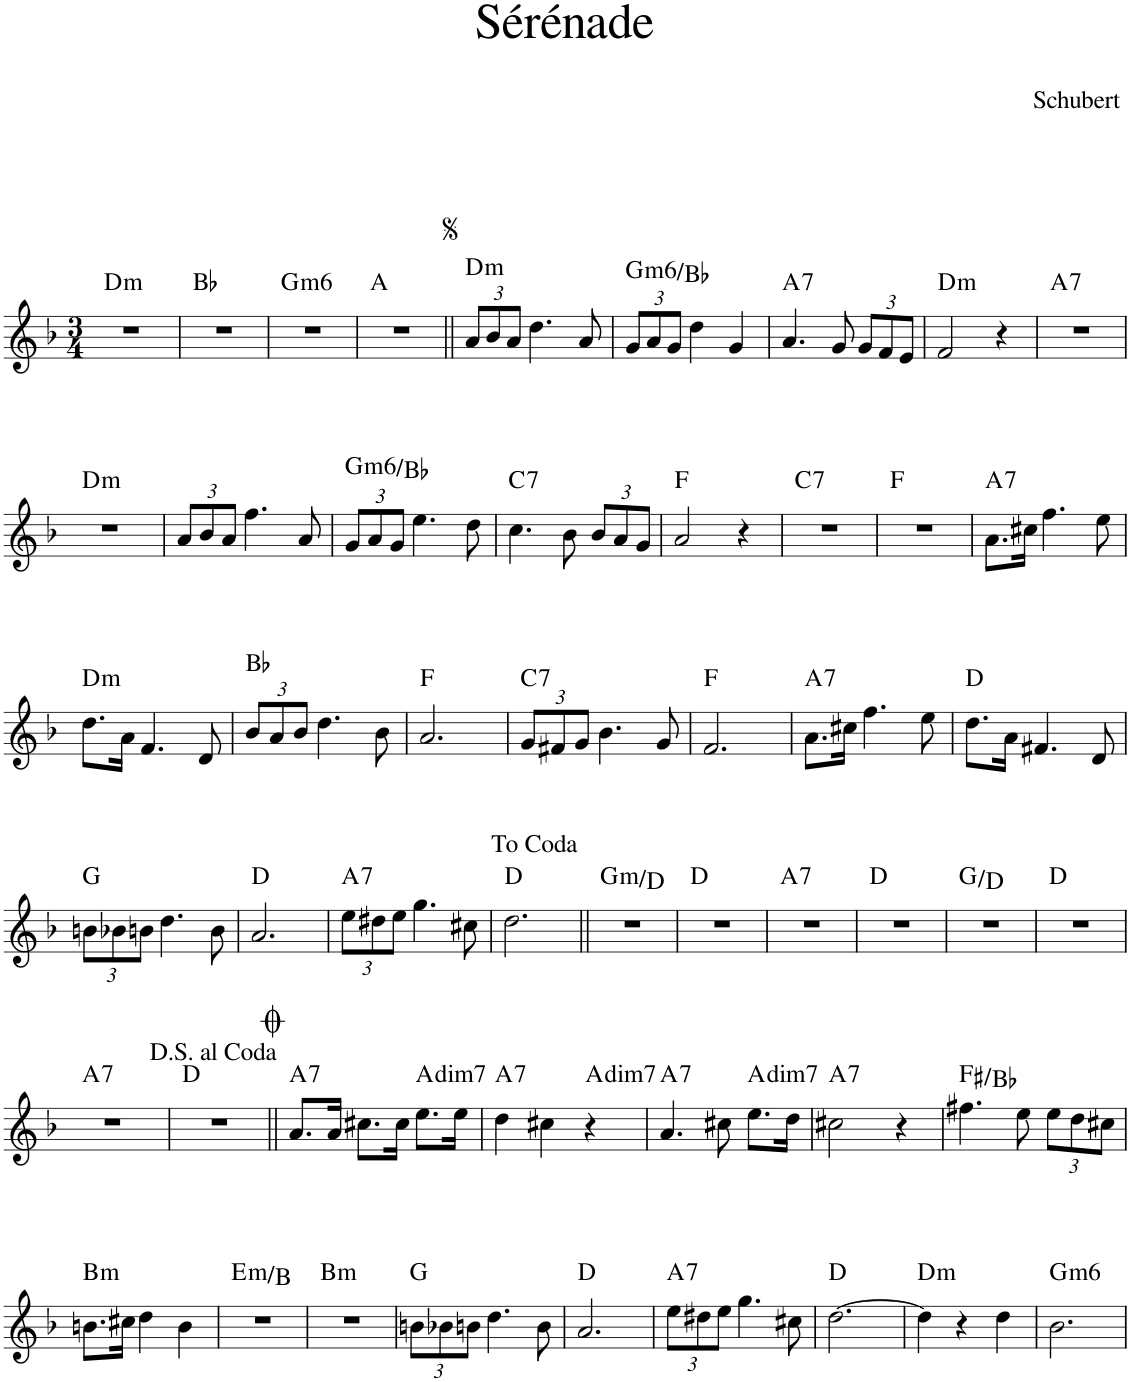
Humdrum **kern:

**kern	**harte
*part1	*part1
*staff1	*
*I"Piano	*
*I'Pno.	*
*clefG2	*
*k[b-]	*
*M3/4	*
=1	=1
!	!LO:H:kt=m
2.r	D:min
=2	=2
2.r	Bb:maj
=3	=3
!	!LO:H:kt=m6
2.r	G:min6
=4	=4
2.r	A:maj
=5||	=5||
*Xbrackettup	*
!	!LO:H:kt=m
12a/L	D:min
12b-/	.
12a/J	.
4.dd\	.
8a/	.
=6	=6
!	!LO:H:kt=m6
12g/L	G:min6/b3
12a/	.
12g/J	.
4dd\	.
4g/	.
=7	=7
!	!LO:H:kt=7
4.a/	A:7
8g/	.
12g/L	.
12f/	.
12e/J	.
=8	=8
!	!LO:H:kt=m
2f/	D:min
4r	.
=9	=9
!	!LO:H:kt=7
2.r	A:7
!!LO:LB:g=z
=10	=10
!	!LO:H:kt=m
2.r	D:min
=11	=11
12a/L	.
12b-/	.
12a/J	.
4.ff\	.
8a/	.
=12	=12
!	!LO:H:kt=m6
12g/L	G:min6/b3
12a/	.
12g/J	.
4.ee\	.
8dd\	.
=13	=13
!	!LO:H:kt=7
4.cc\	C:7
8b-\	.
12b-/L	.
12a/	.
12g/J	.
=14	=14
2a/	F:maj
4r	.
=15	=15
!	!LO:H:kt=7
2.r	C:7
=16	=16
2.r	F:maj
=17	=17
!	!LO:H:kt=7
8.a\L	A:7
16cc#X\Jk	.
4.ff\	.
8ee\	.
!!LO:LB:g=z
=18	=18
!	!LO:H:kt=m
8.dd\L	D:min
16a\Jk	.
4.f/	.
8d/	.
=19	=19
12b-/L	Bb:maj
12a/	.
12b-/J	.
4.dd\	.
8b-\	.
=20	=20
2.a/	F:maj
=21	=21
!	!LO:H:kt=7
12g/L	C:7
12f#X/	.
12g/J	.
4.b-\	.
8g/	.
=22	=22
2.f/	F:maj
=23	=23
!	!LO:H:kt=7
8.a\L	A:7
16cc#X\Jk	.
4.ff\	.
8ee\	.
=24	=24
8.dd\L	D:maj
16a\Jk	.
4.f#X/	.
8d/	.
!!LO:LB:g=z
=25	=25
12bn\L	G:maj
12b-X\	.
12bn\J	.
4.dd\	.
8b\	.
=26	=26
2.a/	D:maj
=27	=27
!	!LO:H:kt=7
12ee\L	A:7
12dd#X\	.
12ee\J	.
4.gg\	.
8cc#X\	.
=28	=28
2.dd\	D:maj
=29||	=29||
!	!LO:H:kt=m
2.r	G:min/5
=30	=30
2.r	D:maj
=31	=31
!	!LO:H:kt=7
2.r	A:7
=32	=32
2.r	D:maj
=33	=33
2.r	G:maj/5
=34	=34
2.r	D:maj
!!LO:LB:g=z
=35	=35
!	!LO:H:kt=7
2.r	A:7
=36	=36
2.r	D:maj
=37||	=37||
!	!LO:H:kt=7
8.a/L	A:7
16a/Jk	.
8.cc#X\L	.
16cc#\Jk	.
!	!LO:H:kt=dim7
8.ee\L	A:dim7
16ee\Jk	.
=38	=38
!	!LO:H:kt=7
4dd\	A:7
4cc#X\	.
!	!LO:H:kt=dim7
4r	A:dim7
=39	=39
!	!LO:H:kt=7
4.a/	A:7
8cc#X\	.
!	!LO:H:kt=dim7
8.ee\L	A:dim7
16dd\Jk	.
=40	=40
!	!LO:H:kt=7
2cc#X\	A:7
4r	.
=41	=41
4.ff#X\	F#:maj/b4
8ee\	.
12ee\L	.
12dd\	.
12cc#X\J	.
!!LO:LB:g=z
=42	=42
!	!LO:H:kt=m
8.bn\L	B:min
16cc#X\Jk	.
4dd\	.
4b\	.
=43	=43
!	!LO:H:kt=m
2.r	E:min/5
=44	=44
!	!LO:H:kt=m
2.r	B:min
=45	=45
12bn\L	G:maj
12b-X\	.
12bn\J	.
4.dd\	.
8b\	.
=46	=46
2.a/	D:maj
=47	=47
!	!LO:H:kt=7
12ee\L	A:7
12dd#X\	.
12ee\J	.
4.gg\	.
8cc#X\	.
=48	=48
[2.dd\	D:maj
=49	=49
!	!LO:H:kt=m
4dd\]	D:min
4r	.
4dd\	.
=50	=50
!	!LO:H:kt=m6
2.b-\	G:min6
=	=
*-	*-
